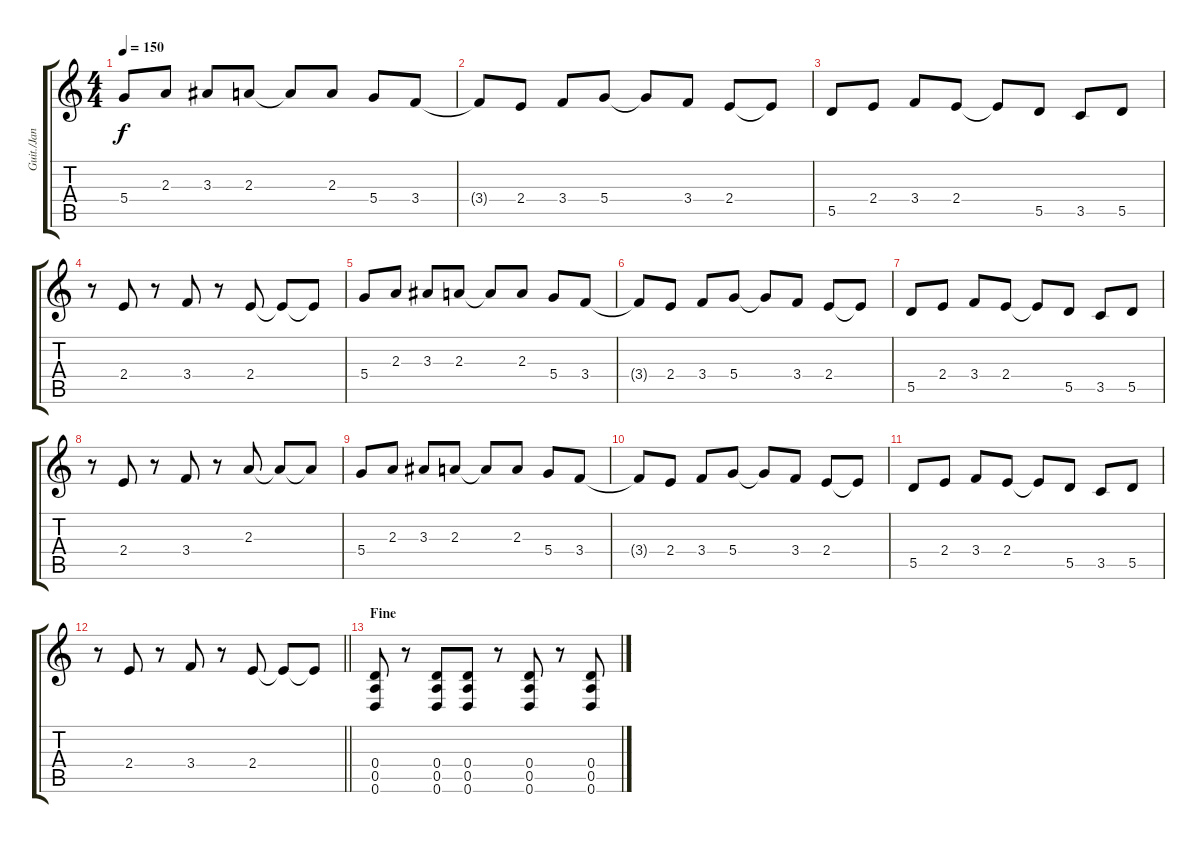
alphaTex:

\track ("Guit./Jan" "Guit./Jan") {instrument distortionguitar}
\staff {score tabs}
\tuning (E4 B3 G3 D3 A2 D2) {hide}
\ts (4 4)
\tempo 150
\clef g2
\ks c
5.4.8{dy f} 2.3.8 3.3.8 2.3.8 2.3{t}.8 2.3.8 5.4.8 3.4.8 |
3.4{t}.8 2.4.8 3.4.8 5.4.8 5.4{t}.8 3.4.8 2.4.8 2.4{t}.8 |
5.5.8 2.4.8 3.4.8 2.4.8 2.4{t}.8 5.5.8 3.5.8 5.5.8 |
r.8 2.4.8 r.8 3.4.8 r.8 2.4.8 2.4{t}.8 2.4{t}.8 |
5.4.8 2.3.8 3.3.8 2.3.8 2.3{t}.8 2.3.8 5.4.8 3.4.8 |
3.4{t}.8 2.4.8 3.4.8 5.4.8 5.4{t}.8 3.4.8 2.4.8 2.4{t}.8 |
5.5.8 2.4.8 3.4.8 2.4.8 2.4{t}.8 5.5.8 3.5.8 5.5.8 |
r.8 2.4.8 r.8 3.4.8 r.8 2.3.8 2.3{t}.8 2.3{t}.8 |
5.4.8 2.3.8 3.3.8 2.3.8 2.3{t}.8 2.3.8 5.4.8 3.4.8 |
3.4{t}.8 2.4.8 3.4.8 5.4.8 5.4{t}.8 3.4.8 2.4.8 2.4{t}.8 |
5.5.8 2.4.8 3.4.8 2.4.8 2.4{t}.8 5.5.8 3.5.8 5.5.8 |
\barLineRight lightlight
r.8 2.4.8 r.8 3.4.8 r.8 2.4.8 2.4{t}.8 2.4{t}.8 |
\section ("" "Fine")
(0.4 0.5 0.6).8 r.8 (0.4 0.5 0.6).8 (0.4 0.5 0.6).8 r.8 (0.4 0.5 0.6).8 r.8 (0.4 0.5 0.6).8
